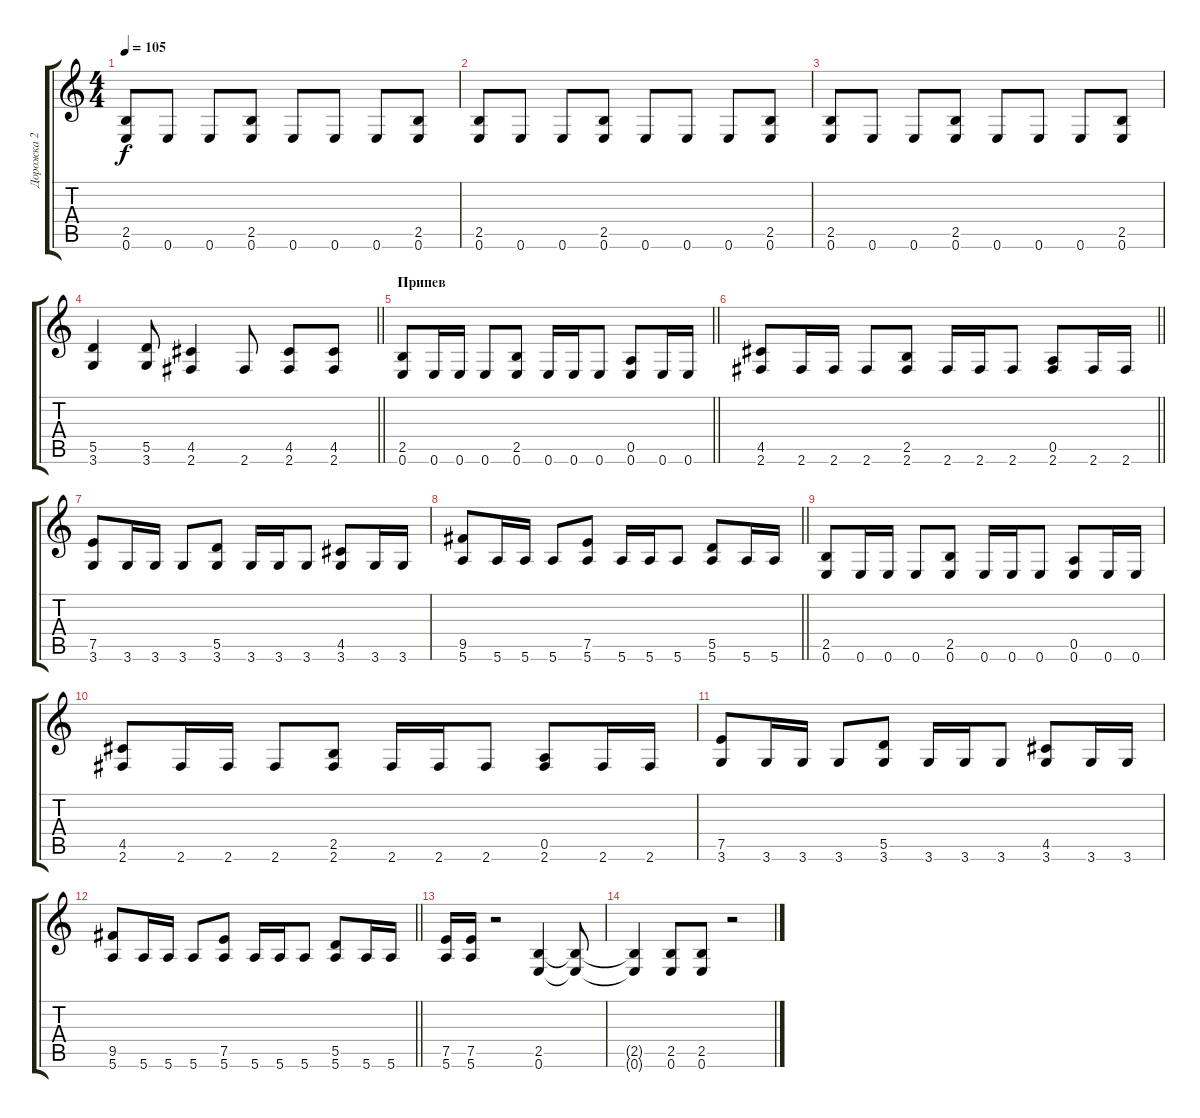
\track ("Дорожка 2" "Дорожка 2") {instrument distortionguitar}
\staff {score tabs}
\tuning (E4 B3 G3 D3 A2 E2) {hide}
\ts (4 4)
\tempo 105
\clef g2
\ks c
(2.5 0.6).8{dy f} 0.6.8 0.6.8 (2.5 0.6).8 0.6.8 0.6.8 0.6.8 (2.5 0.6).8 |
(2.5 0.6).8 0.6.8 0.6.8 (2.5 0.6).8 0.6.8 0.6.8 0.6.8 (2.5 0.6).8 |
(2.5 0.6).8 0.6.8 0.6.8 (2.5 0.6).8 0.6.8 0.6.8 0.6.8 (2.5 0.6).8 |
\barLineRight lightlight
(5.5 3.6).4 (5.5 3.6).8 (4.5 2.6).4 2.6.8 (4.5 2.6).8 (4.5 2.6).8 |
\section ("" "Припев")
\barLineRight lightlight
(2.5 0.6).8 0.6.16 0.6.16 0.6.8 (2.5 0.6).8 0.6.16 0.6.16 0.6.8 (0.5 0.6).8 0.6.16 0.6.16 |
\barLineRight lightlight
(4.5 2.6).8 2.6.16 2.6.16 2.6.8 (2.5 2.6).8 2.6.16 2.6.16 2.6.8 (0.5 2.6).8 2.6.16 2.6.16 |
(7.5 3.6).8 3.6.16 3.6.16 3.6.8 (5.5 3.6).8 3.6.16 3.6.16 3.6.8 (4.5 3.6).8 3.6.16 3.6.16 |
\barLineRight lightlight
(9.5 5.6).8 5.6.16 5.6.16 5.6.8 (7.5 5.6).8 5.6.16 5.6.16 5.6.8 (5.5 5.6).8 5.6.16 5.6.16 |
(2.5 0.6).8 0.6.16 0.6.16 0.6.8 (2.5 0.6).8 0.6.16 0.6.16 0.6.8 (0.5 0.6).8 0.6.16 0.6.16 |
(4.5 2.6).8 2.6.16 2.6.16 2.6.8 (2.5 2.6).8 2.6.16 2.6.16 2.6.8 (0.5 2.6).8 2.6.16 2.6.16 |
(7.5 3.6).8 3.6.16 3.6.16 3.6.8 (5.5 3.6).8 3.6.16 3.6.16 3.6.8 (4.5 3.6).8 3.6.16 3.6.16 |
\barLineRight lightlight
(9.5 5.6).8 5.6.16 5.6.16 5.6.8 (7.5 5.6).8 5.6.16 5.6.16 5.6.8 (5.5 5.6).8 5.6.16 5.6.16 |
(7.5 5.6).16 (7.5 5.6).16 r.2 (2.5 0.6).4 (2.5{t} 0.6{t}).8 |
(2.5{t} 0.6{t}).4 (2.5 0.6).8 (2.5 0.6).8 r.2
